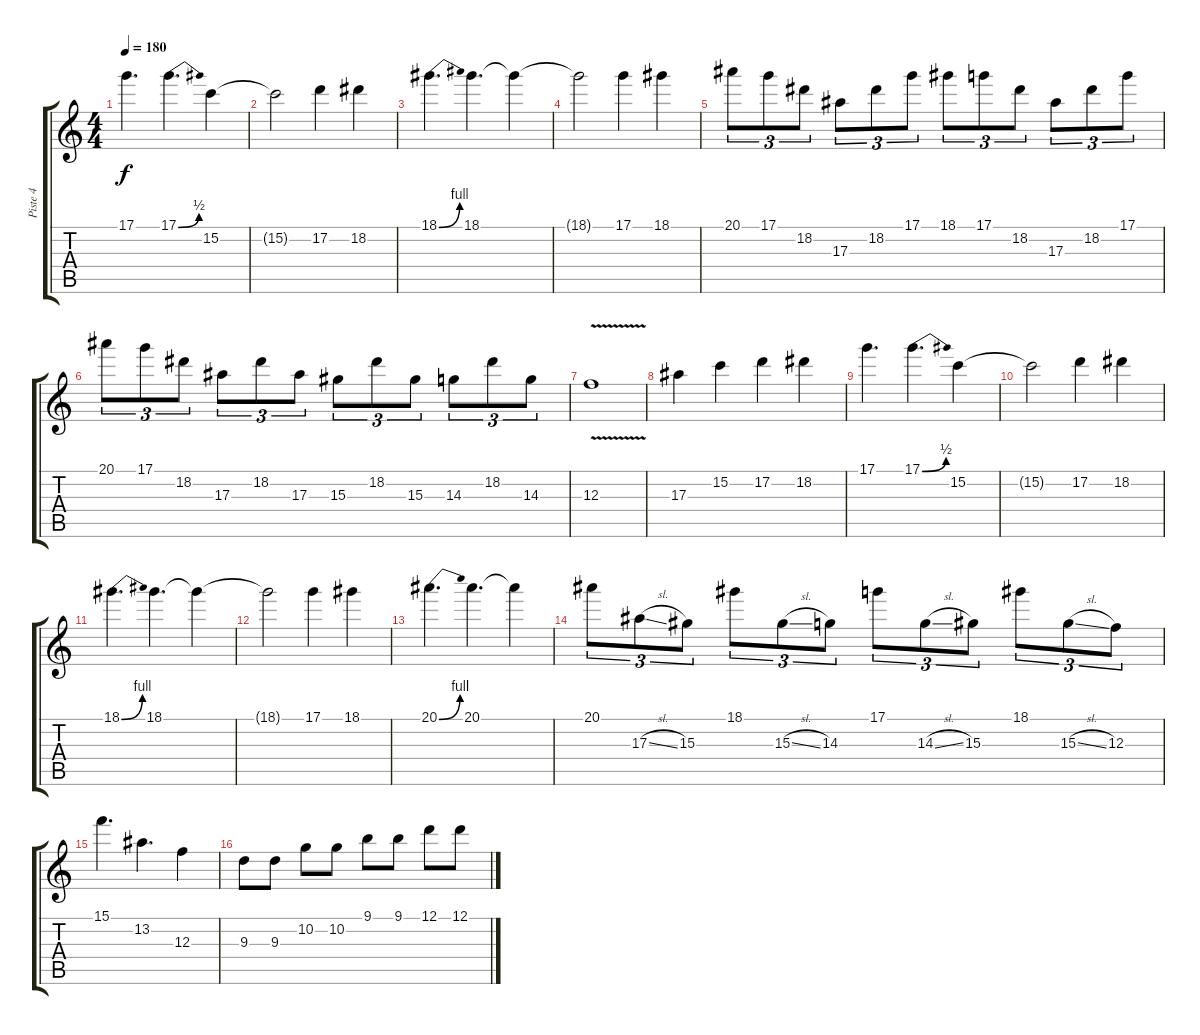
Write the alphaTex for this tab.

\track ("Piste 4" "Piste 4") {instrument distortionguitar}
\staff {score tabs}
\tuning (D4 A3 F3 C3 G2 C2) {hide}
\ts (4 4)
\tempo 180
\clef g2
\ks c
17.1.4{d dy f} 17.1{be (bend 0 0 60 2)}.4{d} 15.2.4 |
15.2{t}.2 17.2.4 18.2.4 |
18.1{be (bend 0 0 60 4)}.4{d} 18.1.4{d} 18.1{t}.4 |
18.1{t}.2 17.1.4 18.1.4 |
20.1.8{tu (3 2)} 17.1.8{tu (3 2)} 18.2.8{tu (3 2)} 17.3.8{tu (3 2)} 18.2.8{tu (3 2)} 17.1.8{tu (3 2)} 18.1.8{tu (3 2)} 17.1.8{tu (3 2)} 18.2.8{tu (3 2)} 17.3.8{tu (3 2)} 18.2.8{tu (3 2)} 17.1.8{tu (3 2)} |
20.1.8{tu (3 2)} 17.1.8{tu (3 2)} 18.2.8{tu (3 2)} 17.3.8{tu (3 2)} 18.2.8{tu (3 2)} 17.3.8{tu (3 2)} 15.3.8{tu (3 2)} 18.2.8{tu (3 2)} 15.3.8{tu (3 2)} 14.3.8{tu (3 2)} 18.2.8{tu (3 2)} 14.3.8{tu (3 2)} |
12.3{v}.1 |
17.3.4 15.2.4 17.2.4 18.2.4 |
17.1.4{d} 17.1{be (bend 0 0 60 2)}.4{d} 15.2.4 |
15.2{t}.2 17.2.4 18.2.4 |
18.1{be (bend 0 0 60 4)}.4{d} 18.1.4{d} 18.1{t}.4 |
18.1{t}.2 17.1.4 18.1.4 |
20.1{be (bend 0 0 60 4)}.4{d} 20.1.4{d} 20.1{t}.4 |
20.1.8{tu (3 2)} 17.3{sl}.8{tu (3 2)} 15.3.8{tu (3 2)} 18.1.8{tu (3 2)} 15.3{sl}.8{tu (3 2)} 14.3.8{tu (3 2)} 17.1.8{tu (3 2)} 14.3{sl}.8{tu (3 2)} 15.3.8{tu (3 2)} 18.1.8{tu (3 2)} 15.3{sl}.8{tu (3 2)} 12.3.8{tu (3 2)} |
15.1.4{d} 13.2.4{d} 12.3.4 |
9.3.8 9.3.8 10.2.8 10.2.8 9.1.8 9.1.8 12.1.8 12.1.8
